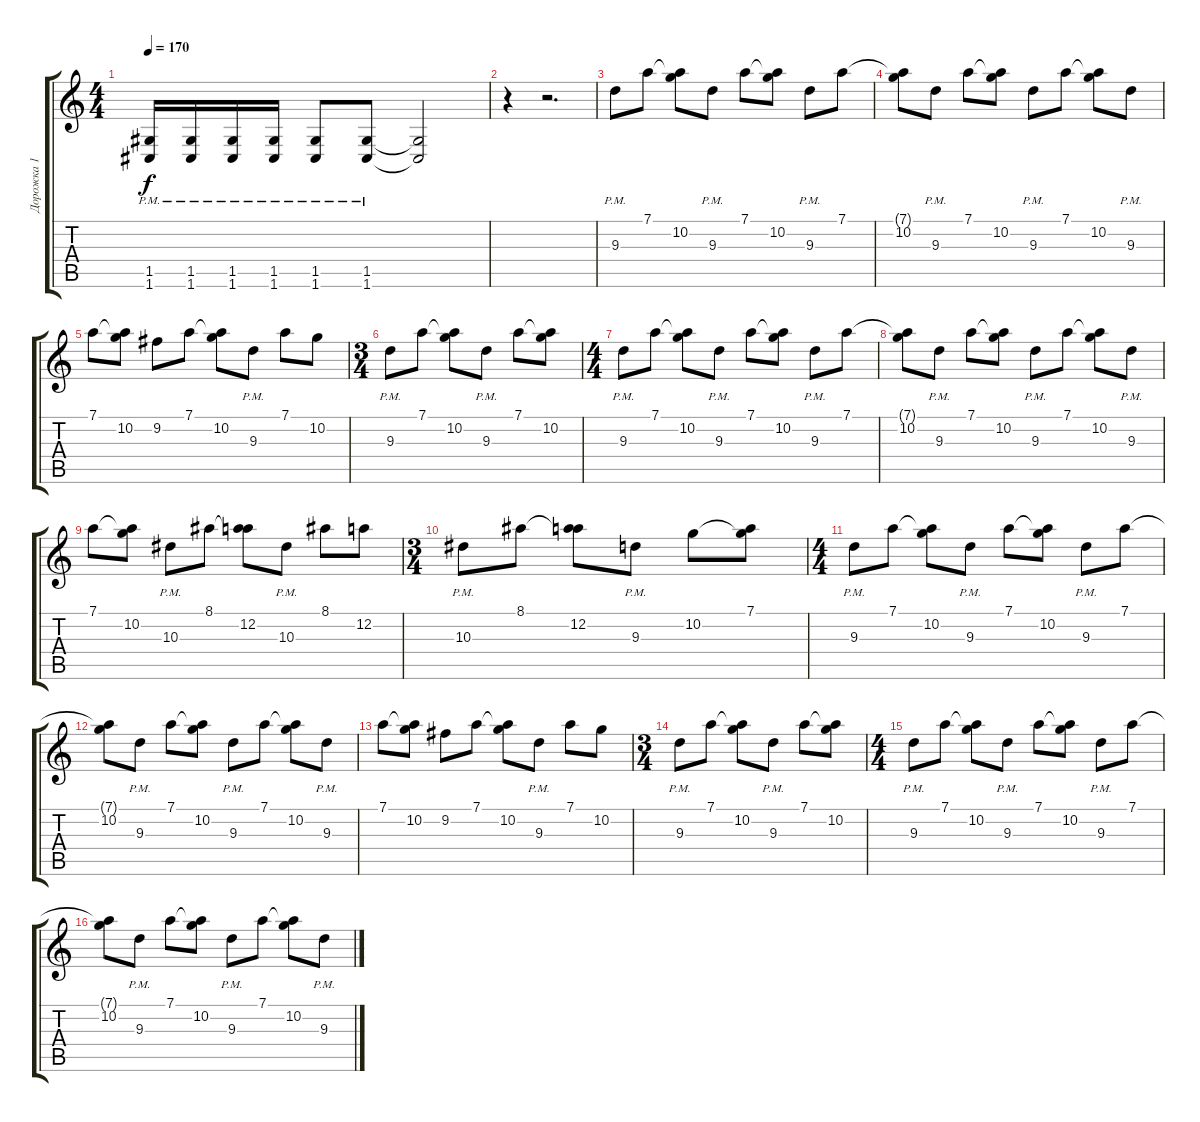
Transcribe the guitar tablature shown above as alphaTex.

\track ("Дорожка 1" "Дорожка 1") {instrument distortionguitar}
\staff {score tabs}
\tuning (D4 A3 F3 C3 G2 C2) {hide}
\ts (4 4)
\tempo 170
\clef g2
\ks c
(1.5{pm} 1.6{pm}).16{dy f} (1.5{pm} 1.6{pm}).16 (1.5{pm} 1.6{pm}).16 (1.5{pm} 1.6{pm}).16 (1.5{pm} 1.6{pm}).8 (1.5{pm} 1.6{pm}).8 (1.5{t} 1.6{t}).2 |
r.4 r.2{d} |
9.3{pm}.8 7.1.8 (7.1{t} 10.2).8 9.3{pm}.8 7.1.8 (7.1{t} 10.2).8 9.3{pm}.8 7.1.8 |
(7.1{t} 10.2).8 9.3{pm}.8 7.1.8 (7.1{t} 10.2).8 9.3{pm}.8 7.1.8 (7.1{t} 10.2).8 9.3{pm}.8 |
7.1.8 (7.1{t} 10.2).8 9.2.8 7.1.8 (7.1{t} 10.2).8 9.3{pm}.8 7.1.8 10.2.8 |
\ts (3 4)
9.3{pm}.8 7.1.8 (7.1{t} 10.2).8 9.3{pm}.8 7.1.8 (7.1{t} 10.2).8 |
\ts (4 4)
9.3{pm}.8 7.1.8 (7.1{t} 10.2).8 9.3{pm}.8 7.1.8 (7.1{t} 10.2).8 9.3{pm}.8 7.1.8 |
(7.1{t} 10.2).8 9.3{pm}.8 7.1.8 (7.1{t} 10.2).8 9.3{pm}.8 7.1.8 (7.1{t} 10.2).8 9.3{pm}.8 |
7.1.8 (7.1{t} 10.2).8 10.3{pm}.8 8.1.8 (8.1{t} 12.2).8 10.3{pm}.8 8.1.8 12.2.8 |
\ts (3 4)
10.3{pm}.8 8.1.8 (8.1{t} 12.2).8 9.3{pm}.8 10.2.8 (7.1 10.2{t}).8 |
\ts (4 4)
9.3{pm}.8 7.1.8 (7.1{t} 10.2).8 9.3{pm}.8 7.1.8 (7.1{t} 10.2).8 9.3{pm}.8 7.1.8 |
(7.1{t} 10.2).8 9.3{pm}.8 7.1.8 (7.1{t} 10.2).8 9.3{pm}.8 7.1.8 (7.1{t} 10.2).8 9.3{pm}.8 |
7.1.8 (7.1{t} 10.2).8 9.2.8 7.1.8 (7.1{t} 10.2).8 9.3{pm}.8 7.1.8 10.2.8 |
\ts (3 4)
9.3{pm}.8 7.1.8 (7.1{t} 10.2).8 9.3{pm}.8 7.1.8 (7.1{t} 10.2).8 |
\ts (4 4)
9.3{pm}.8 7.1.8 (7.1{t} 10.2).8 9.3{pm}.8 7.1.8 (7.1{t} 10.2).8 9.3{pm}.8 7.1.8 |
(7.1{t} 10.2).8 9.3{pm}.8 7.1.8 (7.1{t} 10.2).8 9.3{pm}.8 7.1.8 (7.1{t} 10.2).8 9.3{pm}.8
